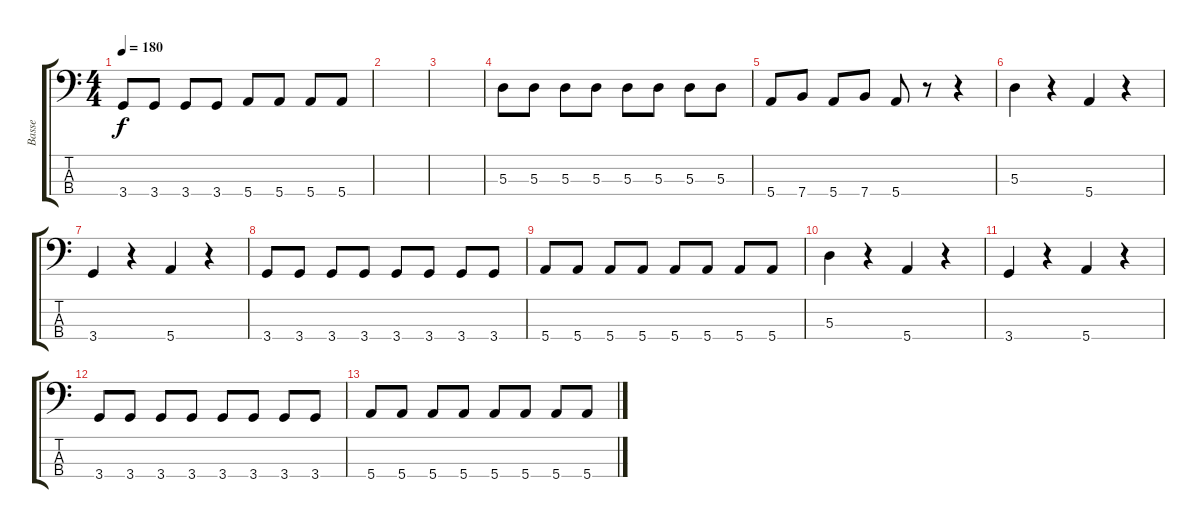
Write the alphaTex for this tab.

\track ("Basse" "Basse") {instrument electricbasspick}
\staff {score tabs}
\tuning (G2 D2 A1 E1) {hide}
\ts (4 4)
\tempo 180
\clef f4
\ks c
3.4.8{dy f} 3.4.8 3.4.8 3.4.8 5.4.8 5.4.8 5.4.8 5.4.8 |
|
|
5.3.8 5.3.8 5.3.8 5.3.8 5.3.8 5.3.8 5.3.8 5.3.8 |
5.4.8 7.4.8 5.4.8 7.4.8 5.4.8 r.8 r.4 |
5.3.4 r.4 5.4.4 r.4 |
3.4.4 r.4 5.4.4 r.4 |
3.4.8 3.4.8 3.4.8 3.4.8 3.4.8 3.4.8 3.4.8 3.4.8 |
5.4.8 5.4.8 5.4.8 5.4.8 5.4.8 5.4.8 5.4.8 5.4.8 |
5.3.4 r.4 5.4.4 r.4 |
3.4.4 r.4 5.4.4 r.4 |
3.4.8 3.4.8 3.4.8 3.4.8 3.4.8 3.4.8 3.4.8 3.4.8 |
5.4.8 5.4.8 5.4.8 5.4.8 5.4.8 5.4.8 5.4.8 5.4.8
